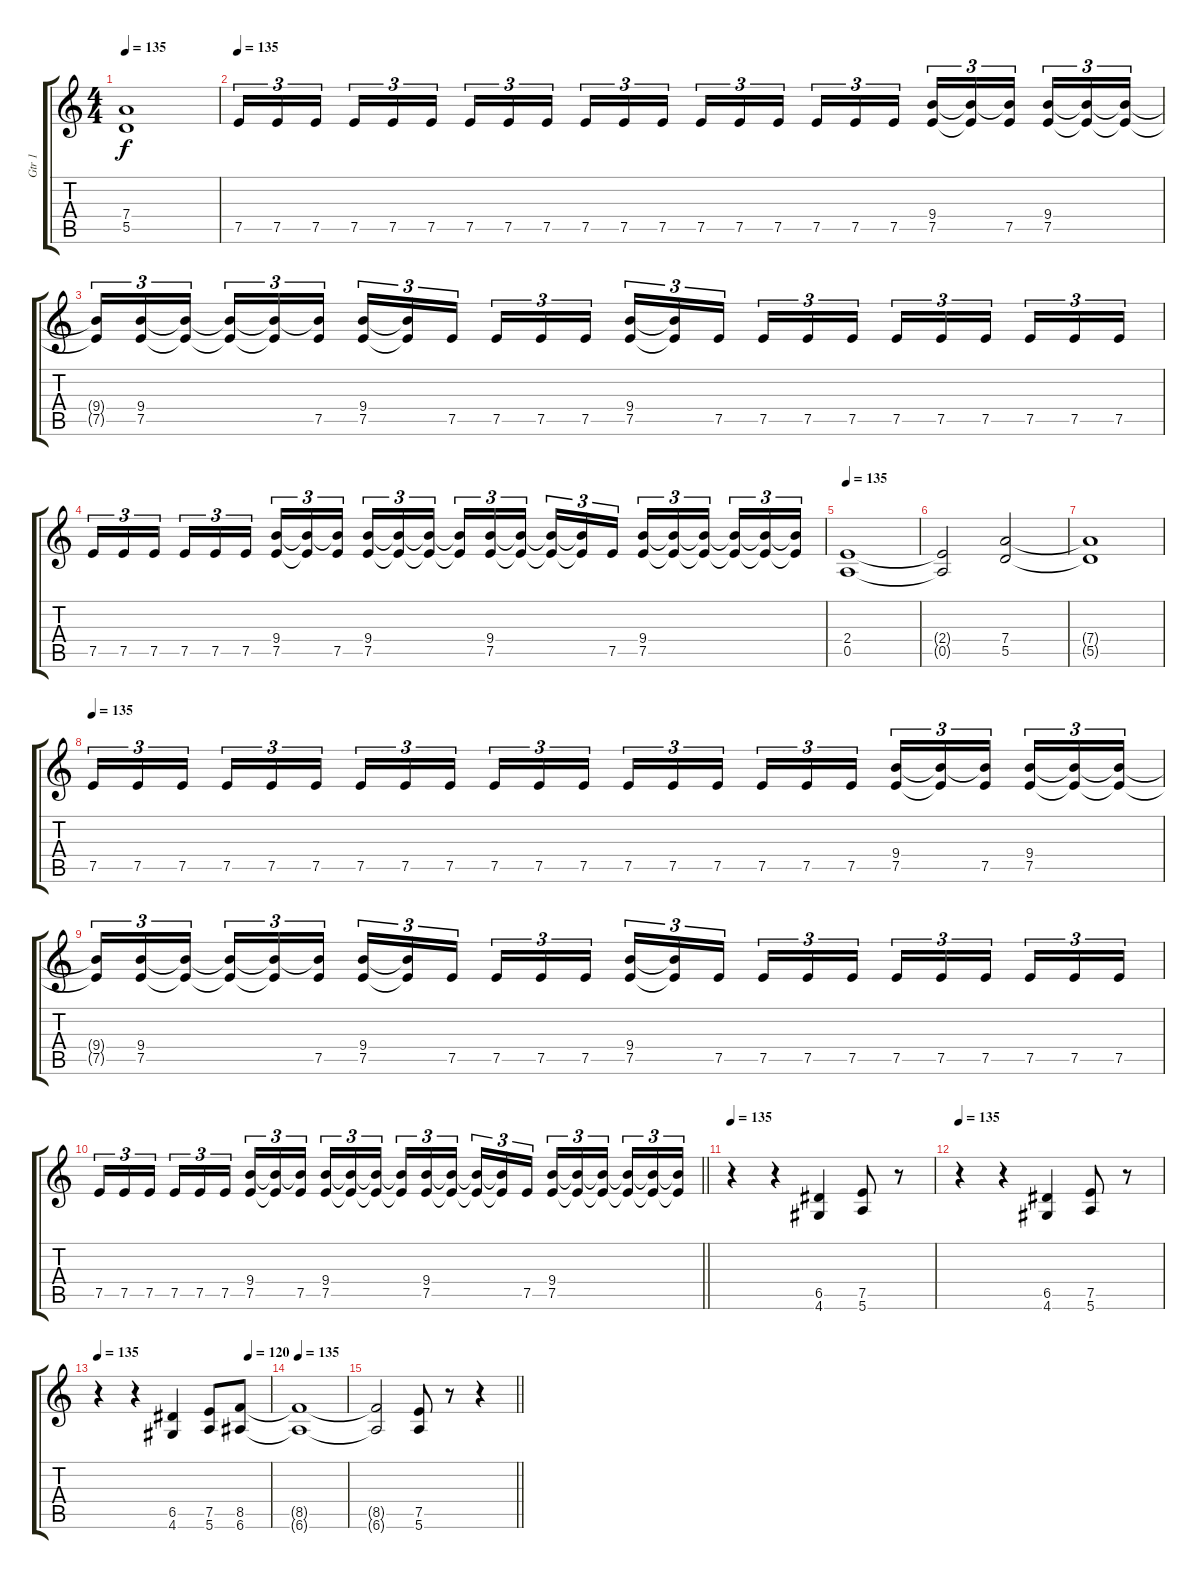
\track ("Gtr 1" "Gtr 1") {instrument distortionguitar}
\staff {score tabs}
\tuning (E4 B3 G3 D3 A2 E2) {hide}
\ts (4 4)
\tempo 135
\clef g2
\ks c
(7.4{t} 5.5{t}).1{dy f} |
\tempo 135
7.5.16{tu (3 2)} 7.5.16{tu (3 2)} 7.5.16{tu (3 2)} 7.5.16{tu (3 2)} 7.5.16{tu (3 2)} 7.5.16{tu (3 2)} 7.5.16{tu (3 2)} 7.5.16{tu (3 2)} 7.5.16{tu (3 2)} 7.5.16{tu (3 2)} 7.5.16{tu (3 2)} 7.5.16{tu (3 2)} 7.5.16{tu (3 2)} 7.5.16{tu (3 2)} 7.5.16{tu (3 2)} 7.5.16{tu (3 2)} 7.5.16{tu (3 2)} 7.5.16{tu (3 2)} (9.4 7.5).16{tu (3 2)} (9.4{t} 7.5{t}).16{tu (3 2)} (9.4{t} 7.5).16{tu (3 2)} (9.4 7.5).16{tu (3 2)} (9.4{t} 7.5{t}).16{tu (3 2)} (9.4{t} 7.5{t}).16{tu (3 2)} |
(9.4{t} 7.5{t}).16{tu (3 2)} (9.4 7.5).16{tu (3 2)} (9.4{t} 7.5{t}).16{tu (3 2)} (9.4{t} 7.5{t}).16{tu (3 2)} (9.4{t} 7.5{t}).16{tu (3 2)} (9.4{t} 7.5).16{tu (3 2)} (9.4 7.5).16{tu (3 2)} (9.4{t} 7.5{t}).16{tu (3 2)} 7.5.16{tu (3 2)} 7.5.16{tu (3 2)} 7.5.16{tu (3 2)} 7.5.16{tu (3 2)} (9.4 7.5).16{tu (3 2)} (9.4{t} 7.5{t}).16{tu (3 2)} 7.5.16{tu (3 2)} 7.5.16{tu (3 2)} 7.5.16{tu (3 2)} 7.5.16{tu (3 2)} 7.5.16{tu (3 2)} 7.5.16{tu (3 2)} 7.5.16{tu (3 2)} 7.5.16{tu (3 2)} 7.5.16{tu (3 2)} 7.5.16{tu (3 2)} |
7.5.16{tu (3 2)} 7.5.16{tu (3 2)} 7.5.16{tu (3 2)} 7.5.16{tu (3 2)} 7.5.16{tu (3 2)} 7.5.16{tu (3 2)} (9.4 7.5).16{tu (3 2)} (9.4{t} 7.5{t}).16{tu (3 2)} (9.4{t} 7.5).16{tu (3 2)} (9.4 7.5).16{tu (3 2)} (9.4{t} 7.5{t}).16{tu (3 2)} (9.4{t} 7.5{t}).16{tu (3 2)} (9.4{t} 7.5{t}).16{tu (3 2)} (9.4 7.5).16{tu (3 2)} (9.4{t} 7.5{t}).16{tu (3 2)} (9.4{t} 7.5{t}).16{tu (3 2)} (9.4{t} 7.5{t}).16{tu (3 2)} 7.5.16{tu (3 2)} (9.4 7.5).16{tu (3 2)} (9.4{t} 7.5{t}).16{tu (3 2)} (9.4{t} 7.5{t}).16{tu (3 2)} (9.4{t} 7.5{t}).16{tu (3 2)} (9.4{t} 7.5{t}).16{tu (3 2)} (9.4{t} 7.5{t}).16{tu (3 2)} |
\tempo 135
(2.4 0.5).1 |
(2.4{t} 0.5{t}).2 (7.4 5.5).2 |
(7.4{t} 5.5{t}).1 |
\tempo 135
7.5.16{tu (3 2)} 7.5.16{tu (3 2)} 7.5.16{tu (3 2)} 7.5.16{tu (3 2)} 7.5.16{tu (3 2)} 7.5.16{tu (3 2)} 7.5.16{tu (3 2)} 7.5.16{tu (3 2)} 7.5.16{tu (3 2)} 7.5.16{tu (3 2)} 7.5.16{tu (3 2)} 7.5.16{tu (3 2)} 7.5.16{tu (3 2)} 7.5.16{tu (3 2)} 7.5.16{tu (3 2)} 7.5.16{tu (3 2)} 7.5.16{tu (3 2)} 7.5.16{tu (3 2)} (9.4 7.5).16{tu (3 2)} (9.4{t} 7.5{t}).16{tu (3 2)} (9.4{t} 7.5).16{tu (3 2)} (9.4 7.5).16{tu (3 2)} (9.4{t} 7.5{t}).16{tu (3 2)} (9.4{t} 7.5{t}).16{tu (3 2)} |
(9.4{t} 7.5{t}).16{tu (3 2)} (9.4 7.5).16{tu (3 2)} (9.4{t} 7.5{t}).16{tu (3 2)} (9.4{t} 7.5{t}).16{tu (3 2)} (9.4{t} 7.5{t}).16{tu (3 2)} (9.4{t} 7.5).16{tu (3 2)} (9.4 7.5).16{tu (3 2)} (9.4{t} 7.5{t}).16{tu (3 2)} 7.5.16{tu (3 2)} 7.5.16{tu (3 2)} 7.5.16{tu (3 2)} 7.5.16{tu (3 2)} (9.4 7.5).16{tu (3 2)} (9.4{t} 7.5{t}).16{tu (3 2)} 7.5.16{tu (3 2)} 7.5.16{tu (3 2)} 7.5.16{tu (3 2)} 7.5.16{tu (3 2)} 7.5.16{tu (3 2)} 7.5.16{tu (3 2)} 7.5.16{tu (3 2)} 7.5.16{tu (3 2)} 7.5.16{tu (3 2)} 7.5.16{tu (3 2)} |
\barLineRight lightlight
7.5.16{tu (3 2)} 7.5.16{tu (3 2)} 7.5.16{tu (3 2)} 7.5.16{tu (3 2)} 7.5.16{tu (3 2)} 7.5.16{tu (3 2)} (9.4 7.5).16{tu (3 2)} (9.4{t} 7.5{t}).16{tu (3 2)} (9.4{t} 7.5).16{tu (3 2)} (9.4 7.5).16{tu (3 2)} (9.4{t} 7.5{t}).16{tu (3 2)} (9.4{t} 7.5{t}).16{tu (3 2)} (9.4{t} 7.5{t}).16{tu (3 2)} (9.4 7.5).16{tu (3 2)} (9.4{t} 7.5{t}).16{tu (3 2)} (9.4{t} 7.5{t}).16{tu (3 2)} (9.4{t} 7.5{t}).16{tu (3 2)} 7.5.16{tu (3 2)} (9.4 7.5).16{tu (3 2)} (9.4{t} 7.5{t}).16{tu (3 2)} (9.4{t} 7.5{t}).16{tu (3 2)} (9.4{t} 7.5{t}).16{tu (3 2)} (9.4{t} 7.5{t}).16{tu (3 2)} (9.4{t} 7.5{t}).16{tu (3 2)} |
\tempo 135
r.4 r.4 (6.5 4.6).4 (7.5 5.6).8 r.8 |
\tempo 135
r.4 r.4 (6.5 4.6).4 (7.5 5.6).8 r.8 |
\tempo (120 0.875)
\tempo 135
r.4 r.4 (6.5 4.6).4 (7.5 5.6).8 (8.5 6.6).8 |
\tempo 135
(8.5{t} 6.6{t}).1 |
\barLineRight lightlight
(8.5{t} 6.6{t}).2 (7.5 5.6).8 r.8 r.4
